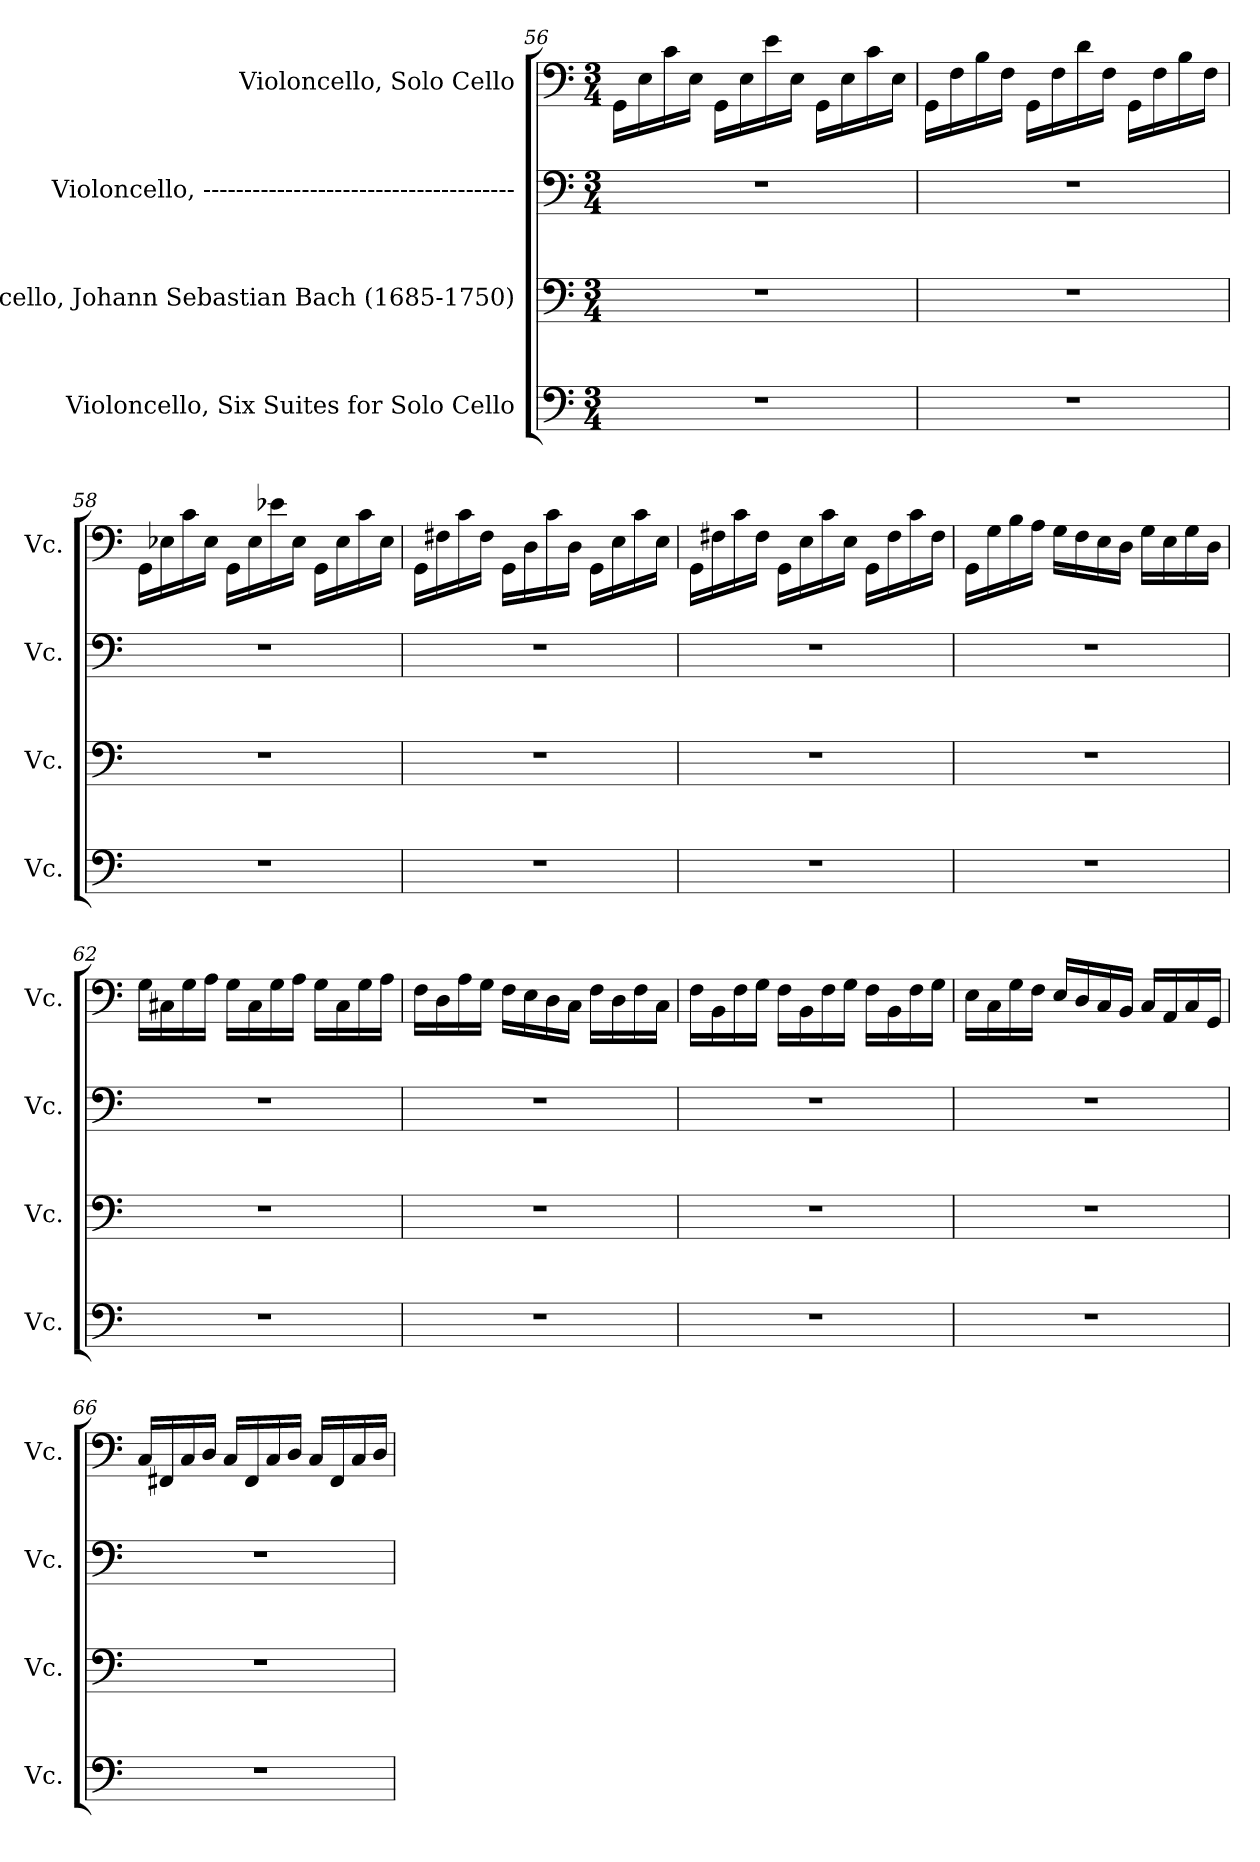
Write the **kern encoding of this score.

**kern	**kern	**kern	**kern
*part4	*part3	*part2	*part1
*staff4	*staff3	*staff2	*staff1
*I"Violoncello, Six Suites for Solo Cello	*I"Violoncello, Johann Sebastian Bach  (1685-1750)	*I"Violoncello, --------------------------------------	*I"Violoncello, Solo Cello
*I'Vc.	*I'Vc.	*I'Vc.	*I'Vc.
*clefF4	*clefF4	*clefF4	*clefF4
*k[]	*k[]	*k[]	*k[]
*M3/4	*M3/4	*M3/4	*M3/4
=56	=56	=56	=56
2.r	2.r	2.r	16GG\LL
.	.	.	16E\
.	.	.	16c\
.	.	.	16E\JJ
.	.	.	16GG\LL
.	.	.	16E\
.	.	.	16e\
.	.	.	16E\JJ
.	.	.	16GG\LL
.	.	.	16E\
.	.	.	16c\
.	.	.	16E\JJ
!!LO:LB:g=z
=57	=57	=57	=57
2.r	2.r	2.r	16GG\LL
.	.	.	16F\
.	.	.	16B\
.	.	.	16F\JJ
.	.	.	16GG\LL
.	.	.	16F\
.	.	.	16d\
.	.	.	16F\JJ
.	.	.	16GG\LL
.	.	.	16F\
.	.	.	16B\
.	.	.	16F\JJ
=58	=58	=58	=58
2.r	2.r	2.r	16GG\LL
.	.	.	16E-X\
.	.	.	16c\
.	.	.	16E-\JJ
.	.	.	16GG\LL
.	.	.	16E-\
.	.	.	16e-X\
.	.	.	16E-\JJ
.	.	.	16GG\LL
.	.	.	16E-\
.	.	.	16c\
.	.	.	16E-\JJ
=59	=59	=59	=59
2.r	2.r	2.r	16GG\LL
.	.	.	16F#X\
.	.	.	16c\
.	.	.	16F#\JJ
.	.	.	16GG\LL
.	.	.	16D\
.	.	.	16c\
.	.	.	16D\JJ
.	.	.	16GG\LL
.	.	.	16E\
.	.	.	16c\
.	.	.	16E\JJ
!!LO:LB:g=z
=60	=60	=60	=60
2.r	2.r	2.r	16GG\LL
.	.	.	16F#X\
.	.	.	16c\
.	.	.	16F#\JJ
.	.	.	16GG\LL
.	.	.	16E\
.	.	.	16c\
.	.	.	16E\JJ
.	.	.	16GG\LL
.	.	.	16F#\
.	.	.	16c\
.	.	.	16F#\JJ
=61	=61	=61	=61
2.r	2.r	2.r	16GG\LL
.	.	.	16G\
.	.	.	16B\
.	.	.	16A\JJ
.	.	.	16G\LL
.	.	.	16F\
.	.	.	16E\
.	.	.	16D\JJ
.	.	.	16G\LL
.	.	.	16E\
.	.	.	16G\
.	.	.	16D\JJ
=62	=62	=62	=62
2.r	2.r	2.r	16G\LL
.	.	.	16C#X\
.	.	.	16G\
.	.	.	16A\JJ
.	.	.	16G\LL
.	.	.	16C#\
.	.	.	16G\
.	.	.	16A\JJ
.	.	.	16G\LL
.	.	.	16C#\
.	.	.	16G\
.	.	.	16A\JJ
!!LO:PB:g=z
=63	=63	=63	=63
2.r	2.r	2.r	16F\LL
.	.	.	16D\
.	.	.	16A\
.	.	.	16G\JJ
.	.	.	16F\LL
.	.	.	16E\
.	.	.	16D\
.	.	.	16C\JJ
.	.	.	16F\LL
.	.	.	16D\
.	.	.	16F\
.	.	.	16C\JJ
=64	=64	=64	=64
2.r	2.r	2.r	16F\LL
.	.	.	16BB\
.	.	.	16F\
.	.	.	16G\JJ
.	.	.	16F\LL
.	.	.	16BB\
.	.	.	16F\
.	.	.	16G\JJ
.	.	.	16F\LL
.	.	.	16BB\
.	.	.	16F\
.	.	.	16G\JJ
=65	=65	=65	=65
2.r	2.r	2.r	16E\LL
.	.	.	16C\
.	.	.	16G\
.	.	.	16F\JJ
.	.	.	16E/LL
.	.	.	16D/
.	.	.	16C/
.	.	.	16BB/JJ
.	.	.	16C/LL
.	.	.	16AA/
.	.	.	16C/
.	.	.	16GG/JJ
!!LO:LB:g=z
=66	=66	=66	=66
2.r	2.r	2.r	16C/LL
.	.	.	16FF#X/
.	.	.	16C/
.	.	.	16D/JJ
.	.	.	16C/LL
.	.	.	16FF#/
.	.	.	16C/
.	.	.	16D/JJ
.	.	.	16C/LL
.	.	.	16FF#/
.	.	.	16C/
.	.	.	16D/JJ
=	=	=	=
*-	*-	*-	*-
